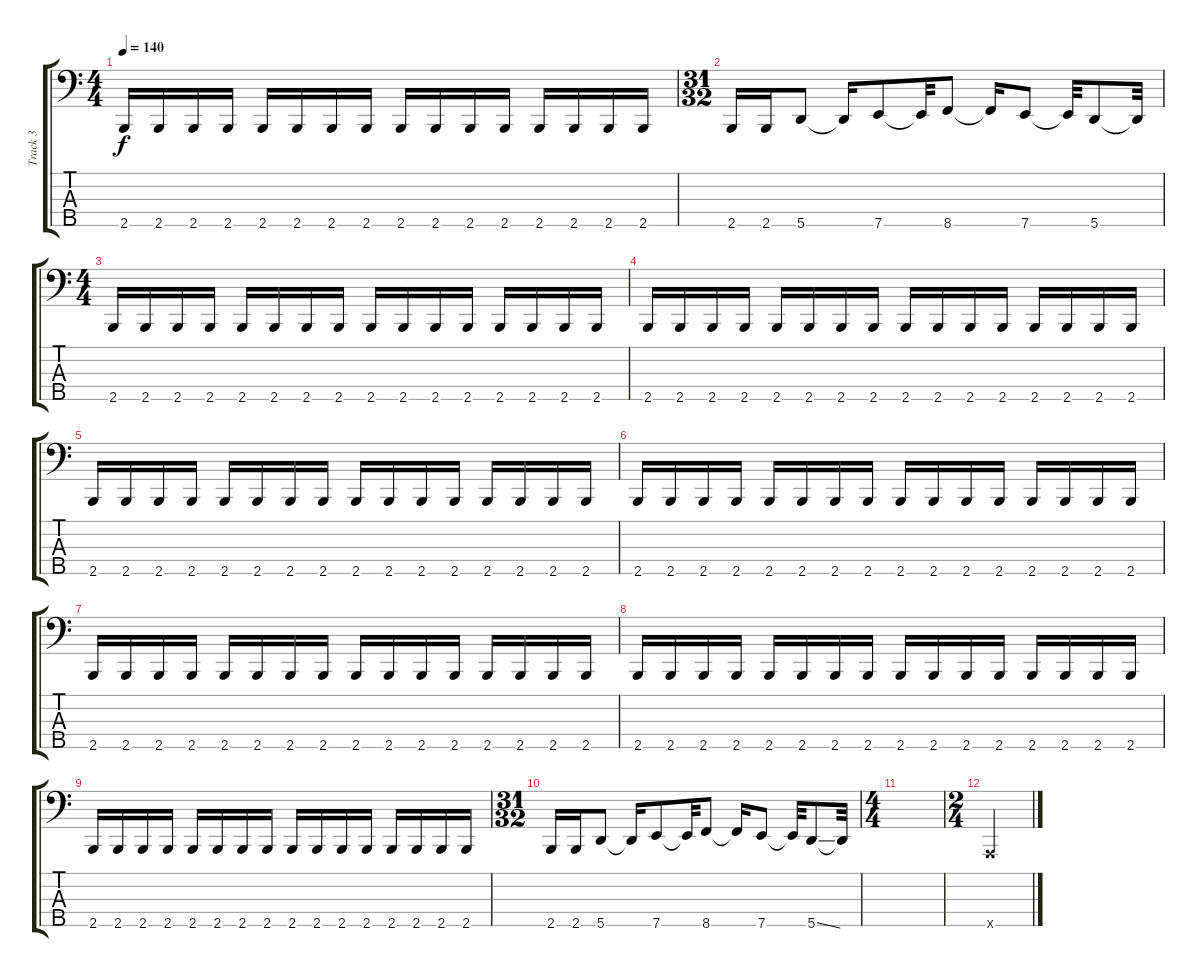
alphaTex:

\track ("Track 3" "Track 3") {instrument electricbasspick}
\staff {score tabs}
\tuning (F2 C2 G1 D1 A0) {hide}
\ts (4 4)
\tempo 140
\clef f4
\ks c
2.5.16{dy f} 2.5.16 2.5.16 2.5.16 2.5.16 2.5.16 2.5.16 2.5.16 2.5.16 2.5.16 2.5.16 2.5.16 2.5.16 2.5.16 2.5.16 2.5.16 |
\ts (31 32)
2.5.16 2.5.16 5.5.8 5.5{t}.16 7.5.8 7.5{t}.32 8.5.8 8.5{t}.16 7.5.8 7.5{t}.32 5.5.8 5.5{t}.32 |
\ts (4 4)
2.5.16 2.5.16 2.5.16 2.5.16 2.5.16 2.5.16 2.5.16 2.5.16 2.5.16 2.5.16 2.5.16 2.5.16 2.5.16 2.5.16 2.5.16 2.5.16 |
2.5.16 2.5.16 2.5.16 2.5.16 2.5.16 2.5.16 2.5.16 2.5.16 2.5.16 2.5.16 2.5.16 2.5.16 2.5.16 2.5.16 2.5.16 2.5.16 |
2.5.16 2.5.16 2.5.16 2.5.16 2.5.16 2.5.16 2.5.16 2.5.16 2.5.16 2.5.16 2.5.16 2.5.16 2.5.16 2.5.16 2.5.16 2.5.16 |
2.5.16 2.5.16 2.5.16 2.5.16 2.5.16 2.5.16 2.5.16 2.5.16 2.5.16 2.5.16 2.5.16 2.5.16 2.5.16 2.5.16 2.5.16 2.5.16 |
2.5.16 2.5.16 2.5.16 2.5.16 2.5.16 2.5.16 2.5.16 2.5.16 2.5.16 2.5.16 2.5.16 2.5.16 2.5.16 2.5.16 2.5.16 2.5.16 |
2.5.16 2.5.16 2.5.16 2.5.16 2.5.16 2.5.16 2.5.16 2.5.16 2.5.16 2.5.16 2.5.16 2.5.16 2.5.16 2.5.16 2.5.16 2.5.16 |
2.5.16 2.5.16 2.5.16 2.5.16 2.5.16 2.5.16 2.5.16 2.5.16 2.5.16 2.5.16 2.5.16 2.5.16 2.5.16 2.5.16 2.5.16 2.5.16 |
\ts (31 32)
2.5.16 2.5.16 5.5.8 5.5{t}.16 7.5.8 7.5{t}.32 8.5.8 8.5{t}.16 7.5.8 7.5{t}.32 5.5{ss}.8 5.5{t}.32 |
\ts (4 4)
|
\ts (2 4)
0.5{x}.2
